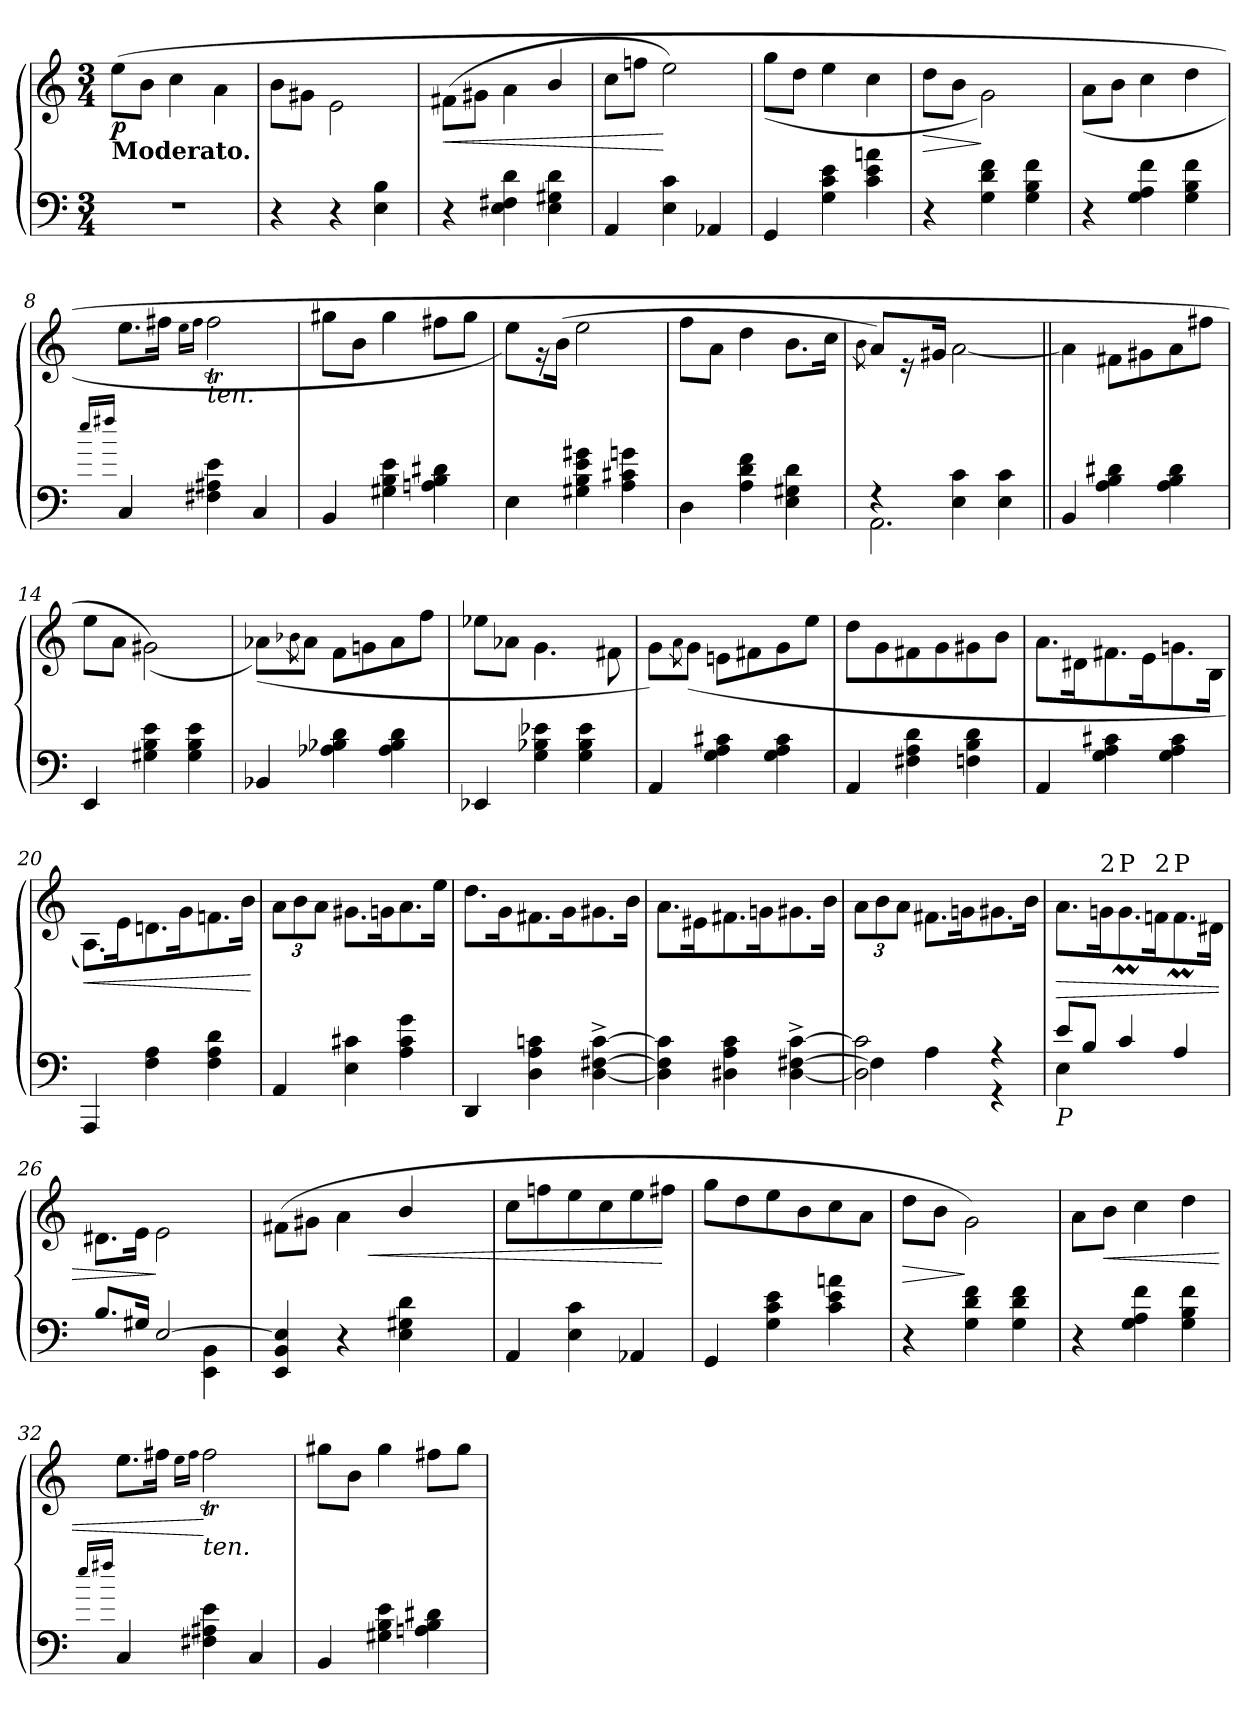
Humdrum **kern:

**kern	**kern	**dynam
*part1	*part1	*part1
*staff2	*staff1	*staff1/2
*clefF4	*clefG2	*
*k[]	*k[]	*
*M3/4	*M3/4	*
=1	=1	=1
*	*^	*
!	!LO:TX:b:B:t=Moderato.	!	!
!	!	!	!LO:DY:b
2.rF	2.ryy	(>8ee\L	p
.	.	8b\J	.
.	.	4cc\	.
.	.	4a\	.
=2	=2	=2	=2
4r	2.ryy	8b\L	.
.	.	8g#X\J	.
4r	.	2e\	.
4E\ 4B\	.	.	.
=3	=3	=3	=3
!	!	!	!LO:HP:b
4r	2.ryy	(>8f#X\L	<
.	.	8g#X\J	.
4E\ 4F#X\ 4d\	.	4a\	.
4E\ 4G#X\ 4d\	.	4b/	.
=4	=4	=4	=4
4AA/	2.ryy	8cc\L	.
.	.	8ffn\J	.
4E\ 4c\	.	2ee\)	[
4AA-X/	.	.	.
=5	=5	=5	=5
4GG/	2.ryy	(>8gg\L	.
.	.	8dd\J	.
4G\ 4c\ 4e\	.	4ee\	.
4c\ 4e\ 4an\	.	4cc\	.
=6	=6	=6	=6
!	!	!	!LO:HP:b
4r	2.ryy	8dd\L	>
.	.	8b\J	.
4G\ 4d\ 4f\	.	2g\)	]
4G\ 4B\ 4f\	.	.	.
=7	=7	=7	=7
4r	2.ryy	(>8a\L	.
.	.	8b\J	.
4G\ 4A\ 4f\	.	4cc\	.
4G\ 4B\ 4f\	.	4dd\	.
=8	=8	=8	=8
16qee/LL	.	.	.
16qff#X/JJ	.	.	.
4C/	2.ryy	8.ee\L	.
.	.	16ff#X\Jk	.
.	.	16qee\LL	.
.	.	16qff#\JJ	.
!	!	!LO:TX:b:i:t=ten.	!
4F#X\ 4A#X\ 4e\	.	2ff#t\	.
4C/	.	.	.
!!LO:LB:g=z	!!
=9	=9	=9	=9
4BB/	2.ryy	8gg#X\L	.
.	.	8b\J	.
4G#X\ 4B\ 4e\	.	4gg#\	.
4An\ 4B\ 4d#X\	.	8ff#X\L	.
.	.	8gg#\J	.
=10	=10	=10	=10
4E\	2.ryy	8ee\L)	.
.	.	16r	.
.	.	(>16b\Jk	.
4G#X\ 4B\ 4e\ 4g#X\	.	2ee\	.
4A\ 4c#X\ 4gn\	.	.	.
=11	=11	=11	=11
4D\	2.ryy	8ff\L	.
.	.	8a\J	.
4A\ 4d\ 4f\	.	4dd\	.
4E\ 4G#X\ 4d\	.	8.b\L	.
.	.	16cc\Jk	.
=12	=12	=12	=12
.	.	8qb\	.
*^	*	*	*
4r	2.AA\	2.ryy	8a/L)	.
.	.	.	16r	.
.	.	.	16g#X/Jk	.
4E\ 4c\	.	.	[2a\	.
4E\ 4c\	.	.	.	.
*v	*v	*	*	*
=13||	=13||	=13||	=13||
4BB/	2.ryy	4a\]	.
4A\ 4B\ 4d#X\	.	8f#X\L	.
.	.	8g#X\	.
4A\ 4B\ 4d#\	.	8a\	.
.	.	8ff#X\J	.
=14	=14	=14	=14
4EE/	2.ryy	8ee\L	.
.	.	8a\J	.
4G#X\ 4B\ 4e\	.	(<2g#X\)	.
4G#\ 4B\ 4e\	.	.	.
!!LO:LB:g=z	!!
=15	=15	=15	=15
4BB-X/	2.ryy	(>8a-X\L)	.
.	.	8qb-X\	.
.	.	8a-\J	.
4A-X\ 4B-X\ 4d\	.	8f\L	.
.	.	8gn\	.
4A-\ 4B-\ 4d\	.	8a-\	.
.	.	8ff\J	.
=16	=16	=16	=16
4EE-X/	2.ryy	8ee-X\L	.
.	.	8a-X\J	.
4G\ 4B-X\ 4e-X\	.	4.g\	.
4G\ 4B-\ 4e-\	.	.	.
.	.	8f#X\	.
=17	=17	=17	=17
4AA/	2.ryy	8g\L)	.
.	.	8qa\	.
.	.	(>8g\J	.
4G\ 4A\ 4c#X\	.	8en\L	.
.	.	8f#X\	.
4G\ 4A\ 4c#\	.	8g\	.
.	.	8ee\J	.
=18	=18	=18	=18
4AA/	2.ryy	8dd\L	.
.	.	8g\	.
4F#X\ 4A\ 4d\	.	8f#X\	.
.	.	8g\	.
4Fn\ 4B\ 4d\	.	8g#X\	.
.	.	8b\J	.
=19	=19	=19	=19
4AA/	2.ryy	8.a\L	.
.	.	16d#X\K	.
4G\ 4A\ 4c#X\	.	8.f#X\	.
.	.	16e\K	.
4G\ 4A\ 4c#\	.	8.gn\	.
.	.	16B\Jk	.
!!LO:LB:g=z	!!
=20	=20	=20	=20
!	!	!	!LO:HP:b
4AAA/	2.ryy	8.A\L)	<
.	.	16e\K	.
4F\ 4A\	.	8.dn\	.
.	.	16g\K	.
4F\ 4A\ 4d\	.	8.fn\	.
.	.	16b\Jk	.
*	*v	*v	*
.	.	[
=21	=21	=21
*	*^	*
*	*	*Xbrackettup	*
4AA/	2.ryy	12a\L	.
.	.	12b\	.
.	.	12a\J	.
4E\ 4c#X\	.	8.g#X\L	.
.	.	16gn\K	.
4A\ 4c#\ 4g\	.	8.a\	.
.	.	16ee\Jk	.
=22	=22	=22	=22
4DD/	2.ryy	8.dd\L	.
.	.	16g\K	.
4D\ 4A\ 4cn\	.	8.f#X\	.
.	.	16g\K	.
[4D\^ [4F#X\^ [4c\^	.	8.g#X\	.
.	.	16b\Jk	.
=23	=23	=23	=23
4D\] 4F#\] 4c\]	2.ryy	8.a\L	.
.	.	16e#X\K	.
4D#X\ 4A\ 4c\	.	8.f#X\	.
.	.	16gn\K	.
[4D#\^ [4F#X\^ [4c\^	.	8.g#X\	.
.	.	16b\Jk	.
=24	=24	=24	=24
*^	*	*	*
2D#\] 2c\]	4F#\]	2.ryy	12a\L	.
.	.	.	12b\	.
.	.	.	12a\J	.
.	4A\	.	8.f#X\L	.
.	.	.	16gn\K	.
4r	4r	.	8.g#X\	.
.	.	.	16b\Jk	.
!!LO:LB:g=z	!!
=25	=25	=25	=25	=25
!LO:TX:b:i:t=P	!	!	!	!
!	!	!	!	!LO:HP:b
8e/L	4E\	2.ryy	8.a\L	>
8B/J	.	.	.	.
!	!	!	!LO:TX:a:t=2	!
.	.	.	16gn\K	.
!	!	!	!LO:TX:a:t=P	!
4c/	2ryy	.	8.gM\	.
!	!	!	!LO:TX:a:t=2	!
.	.	.	16fn\K	.
!	!	!	!LO:TX:a:t=P	!
4A/	.	.	8.fM\	.
.	.	.	16d#X\Jk	.
=26	=26	=26	=26	=26
8.B/L	2ryy	2.ryy	8.d#X\L	.
16G#X/Jk	.	.	16e\Jk	.
[2E/	.	.	2e\	]
.	4EE\ 4BB\	.	.	.
*v	*v	*	*	*
=27	=27	=27	=27
4EE/ 4BB/ 4E/]	4ryy	(>8f#X\L	.
.	.	8g#X\J	.
4r	8ryy	4a\	.
!	!	!	!LO:HP:b
.	8ryy	.	<
4E\ 4G#X\ 4d\	4ryy	4b/	.
4ryy	4ryy	4ryy	.
=28	=28	=28	=28
4AA/	2.ryy	8cc\L	.
.	.	8ffn\	.
4E\ 4c\	.	8ee\	.
.	.	8cc\	.
4AA-X/	.	8ee\	.
.	.	8ff#X\J	[
=29	=29	=29	=29
4GG/	2.ryy	8gg\L	.
.	.	8dd\	.
4G\ 4c\ 4e\	.	8ee\	.
.	.	8b\	.
4c\ 4e\ 4an\	.	8cc\	.
.	.	8a\J	.
=30	=30	=30	=30
!	!	!	!LO:HP:b
4r	2.ryy	8dd\L	>
.	.	8b\J	.
4G\ 4d\ 4f\	.	2g\)	]
4G\ 4d\ 4f\	.	.	.
=31	=31	=31	=31
4r	2.ryy	8a\L	.
!	!	!	!LO:HP:b
.	.	8b\J	<
4G\ 4A\ 4f\	.	4cc\	.
4G\ 4B\ 4f\	.	4dd\	.
!!LO:PB:g=z	!!
=32	=32	=32	=32
16qee/LL	.	.	.
16qff#X/JJ	.	.	.
4C/	2.ryy	8.ee\L	.
.	.	16ff#X\Jk	.
.	.	16qee\LL	.
.	.	16qff#\JJ	.
!	!	!LO:TX:b:i:t=ten.	!
4F#X\ 4A#X\ 4e\	.	2ff#t\	[
4C/	.	.	.
=33	=33	=33	=33
4BB/	2.ryy	8gg#X\L	.
.	.	8b\J	.
4G#X\ 4B\ 4e\	.	4gg#\	.
4An\ 4B\ 4d#X\	.	8ff#X\L	.
.	.	8gg#\J	.
*	*v	*v	*
=	=	=
*-	*-	*-
